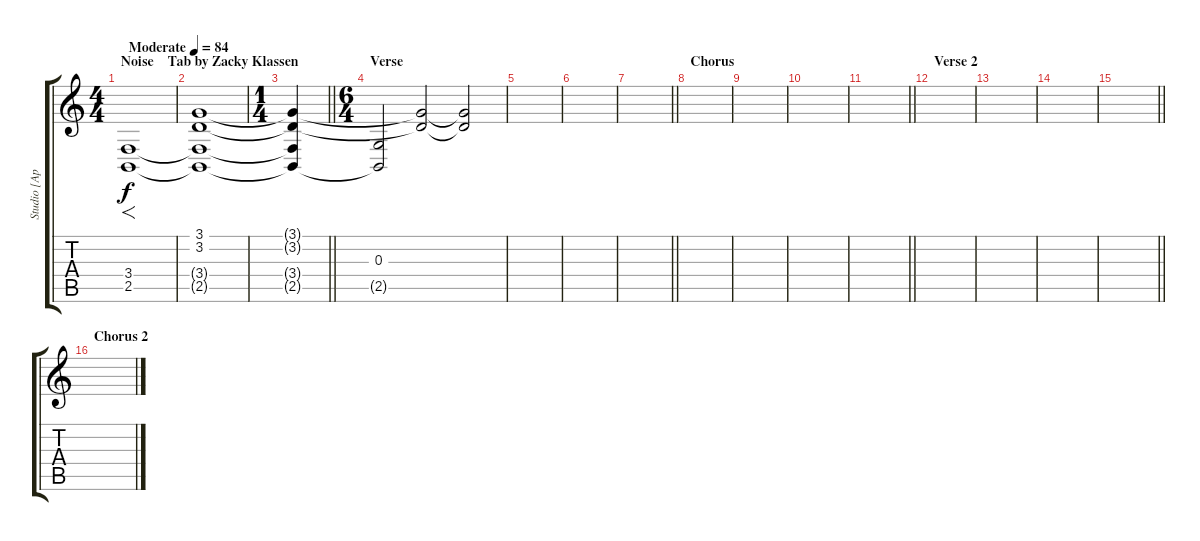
\track ("Studio [Applause/Noise]" "Studio [Ap") {instrument applause}
\staff {score tabs}
\tuning (E4 B3 G3 D3 A2 E2) {hide}
\ts (4 4)
\section ("" "Noise    Tab by Zacky Klassen")
\tempo (84 "Moderate")
\clef g2
\ks c
(3.4 2.5).1{f dy f instrument applause} |
(3.1 3.2 3.4{t} 2.5{t}).1 |
\ts (1 4)
\barLineRight lightlight
(3.1{t} 3.2{t} 3.4{t} 2.5{t}).4 |
\ts (6 4)
\section ("" "Verse")
(0.3 2.5{t}).2 (3.1{t} 3.2{t}).2 (3.1{t} 3.2{t}).2 |
|
|
\barLineRight lightlight
|
\section ("" "Chorus")
|
|
|
\barLineRight lightlight
|
\section ("" "Verse 2")
|
|
|
\barLineRight lightlight
|
\section ("" "Chorus 2")
